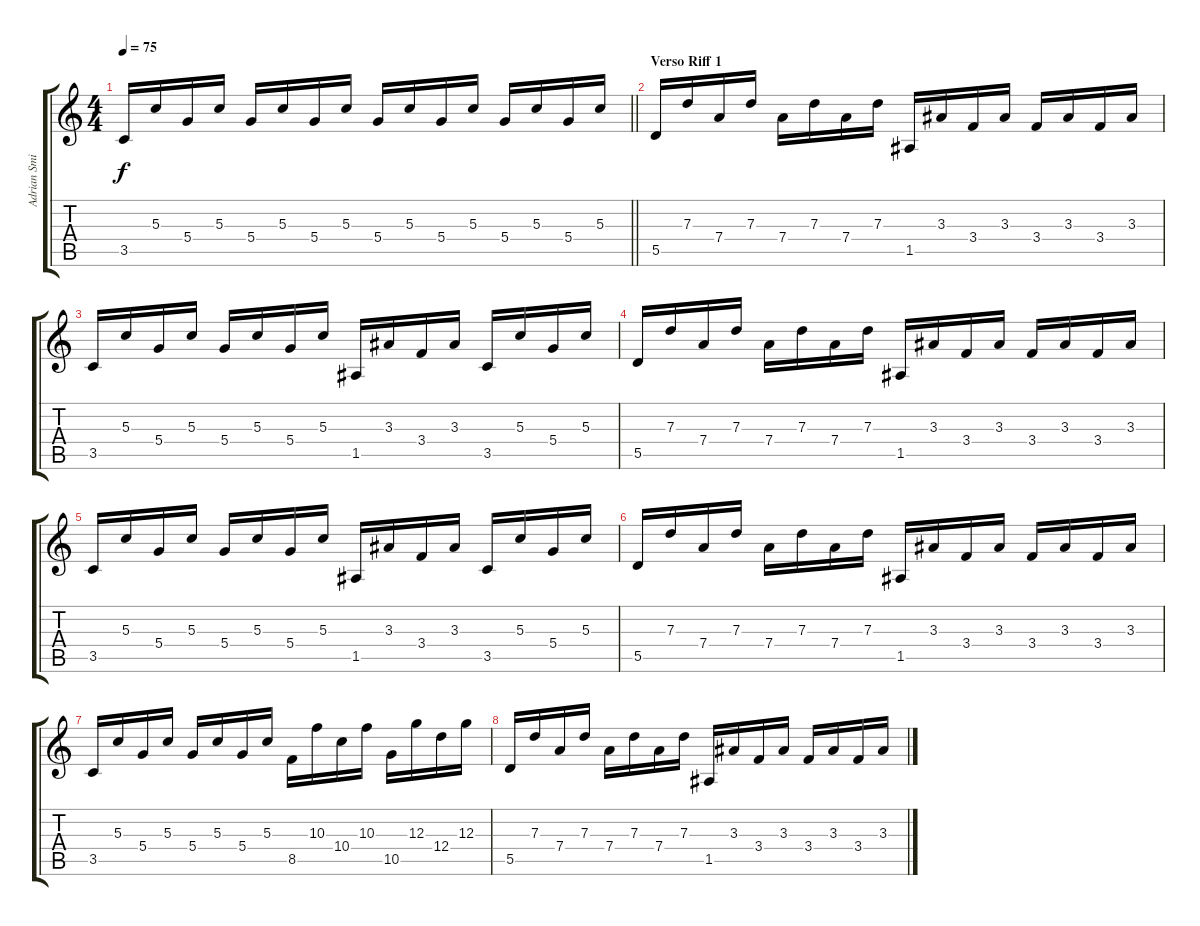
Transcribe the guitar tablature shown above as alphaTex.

\track ("Adrian Smith" "Adrian Smi") {instrument distortionguitar}
\staff {score tabs}
\tuning (E4 B3 G3 D3 A2 E2) {hide}
\ts (4 4)
\tempo 75
\clef g2
\barLineRight lightlight
\ks c
3.5.16{dy f} 5.3.16 5.4.16 5.3.16 5.4.16 5.3.16 5.4.16 5.3.16 5.4.16 5.3.16 5.4.16 5.3.16 5.4.16 5.3.16 5.4.16 5.3.16 |
\section ("" "Verso Riff 1")
5.5.16 7.3.16 7.4.16 7.3.16 7.4.16 7.3.16 7.4.16 7.3.16 1.5.16 3.3.16 3.4.16 3.3.16 3.4.16 3.3.16 3.4.16 3.3.16 |
3.5.16 5.3.16 5.4.16 5.3.16 5.4.16 5.3.16 5.4.16 5.3.16 1.5.16 3.3.16 3.4.16 3.3.16 3.5.16 5.3.16 5.4.16 5.3.16 |
5.5.16 7.3.16 7.4.16 7.3.16 7.4.16 7.3.16 7.4.16 7.3.16 1.5.16 3.3.16 3.4.16 3.3.16 3.4.16 3.3.16 3.4.16 3.3.16 |
3.5.16 5.3.16 5.4.16 5.3.16 5.4.16 5.3.16 5.4.16 5.3.16 1.5.16 3.3.16 3.4.16 3.3.16 3.5.16 5.3.16 5.4.16 5.3.16 |
5.5.16 7.3.16 7.4.16 7.3.16 7.4.16 7.3.16 7.4.16 7.3.16 1.5.16 3.3.16 3.4.16 3.3.16 3.4.16 3.3.16 3.4.16 3.3.16 |
3.5.16 5.3.16 5.4.16 5.3.16 5.4.16 5.3.16 5.4.16 5.3.16 8.5.16 10.3.16 10.4.16 10.3.16 10.5.16 12.3.16 12.4.16 12.3.16 |
5.5.16 7.3.16 7.4.16 7.3.16 7.4.16 7.3.16 7.4.16 7.3.16 1.5.16 3.3.16 3.4.16 3.3.16 3.4.16 3.3.16 3.4.16 3.3.16
